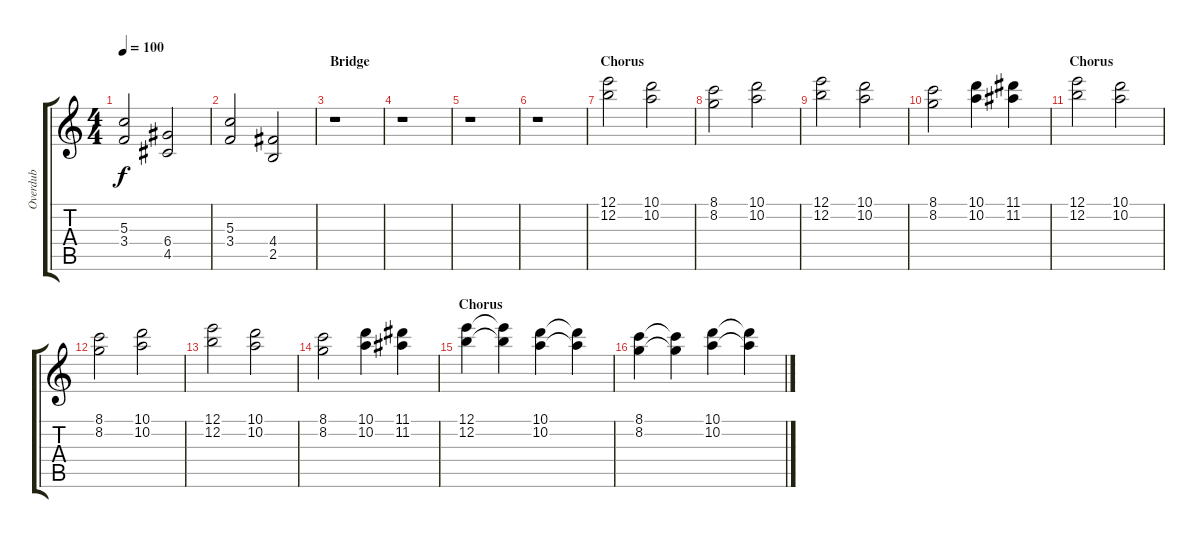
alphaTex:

\track ("Overdub" "Overdub") {instrument overdrivenguitar}
\staff {score tabs}
\tuning (E4 B3 G3 D3 A2 E2) {hide}
\ts (4 4)
\tempo 100
\clef g2
\ks c
(5.3 3.4).2{dy f} (6.4 4.5).2 |
(5.3 3.4).2 (4.4 2.5).2 |
\section ("" "Bridge")
r.1 |
r.1 |
r.1 |
r.1 |
\section ("" "Chorus")
(12.1 12.2).2{volume 15 balance 0} (10.1 10.2).2 |
(8.1 8.2).2 (10.1 10.2).2 |
(12.1 12.2).2 (10.1 10.2).2 |
(8.1 8.2).2 (10.1 10.2).4 (11.1 11.2).4 |
\section ("" "Chorus")
(12.1 12.2).2 (10.1 10.2).2 |
(8.1 8.2).2 (10.1 10.2).2 |
(12.1 12.2).2 (10.1 10.2).2 |
(8.1 8.2).2 (10.1 10.2).4 (11.1 11.2).4 |
\section ("" "Chorus")
(12.1 12.2).4 (12.1{t} 12.2{t}).4{volume 14} (10.1 10.2).4 (10.1{t} 10.2{t}).4{volume 12} |
(8.1 8.2).4 (8.1{t} 8.2{t}).4{volume 10} (10.1 10.2).4 (10.1{t} 10.2{t}).4{volume 8}
